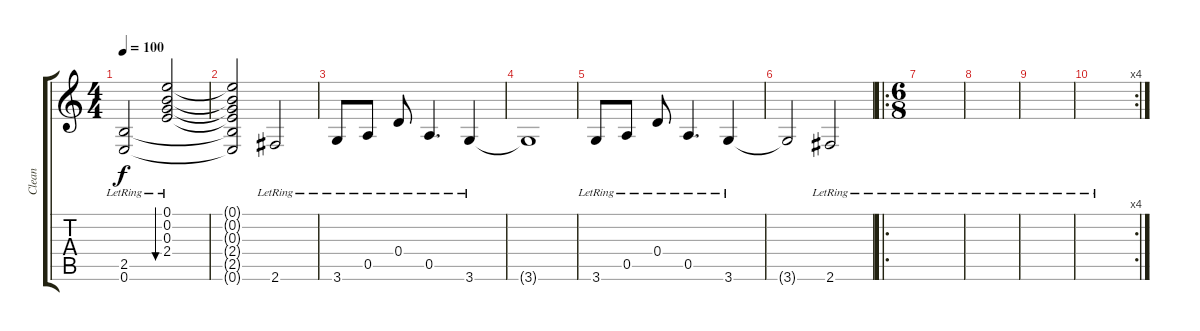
\track ("Clean" "Clean") {instrument electricguitarclean}
\staff {score tabs}
\tuning (E4 B3 G3 D3 A2 E2) {hide}
\ts (4 4)
\tempo 100
\clef g2
\ks c
(2.5{lr} 0.6{lr}).2{dy f} (0.1{lr} 0.2{lr} 0.3{lr} 2.4{lr}).2{bu 480} |
(0.1{t} 0.2{t} 0.3{t} 2.4{t} 2.5{t} 0.6{t}).2 2.6{lr}.2 |
3.6{lr}.8 0.5{lr}.8 0.4{lr}.8 0.5{lr}.4{d} 3.6{lr}.4 |
3.6{t}.1 |
3.6{lr}.8 0.5{lr}.8 0.4{lr}.8 0.5{lr}.4{d} 3.6{lr}.4 |
3.6{t}.2 2.6{lr}.2 |
\ro
\ts (6 8)
|
|
|
\rc 4
